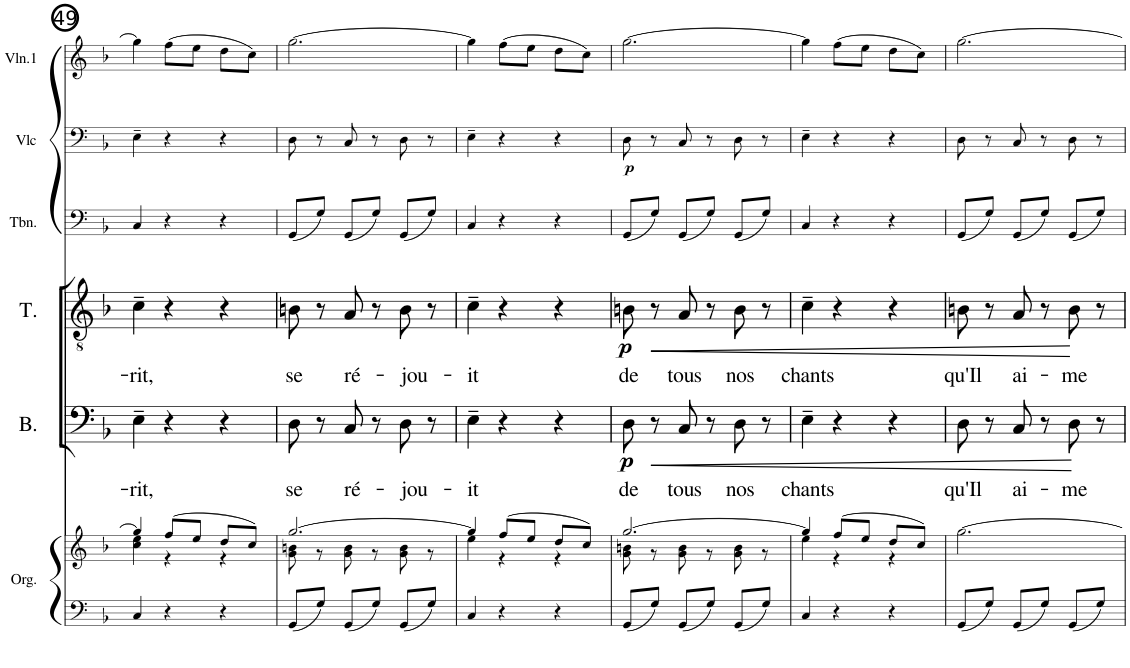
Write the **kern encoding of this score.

**kern	**kern	**kern	**text	**dynam	**kern	**text	**dynam	**kern	**kern	**dynam	**kern
*part6	*part6	*part5	*part5	*part5	*part4	*part4	*part4	*part3	*part2	*part2	*part1
*staff7	*staff6	*staff5	*staff5	*staff5	*staff4	*staff4	*staff4	*staff3	*staff2	*staff2	*staff1
*I"Orgue	*	*I"Bass	*	*	*I"Ténor	*	*	*I"Trombone	*I"Violoncelle	*	*I"Violon 1
*I'Org.	*	*I'B.	*	*	*I'T.	*	*	*I'Tbn.	*I'Vlc	*	*I'Vln.1
!!LO:PB:g=z
*clefF4	*clefG2	*clefF4	*	*	*clefGv2	*	*	*clefF4	*clefF4	*	*clefG2
*k[b-]	*k[b-]	*k[b-]	*	*	*k[b-]	*	*	*k[b-]	*k[b-]	*	*k[b-]
*M3/4	*M3/4	*M3/4	*	*	*M3/4	*	*	*M3/4	*M3/4	*	*M3/4
=49	=49	=49	=49	=49	=49	=49	=49	=49	=49	=49	=49
*	*^	*	*	*	*	*	*	*	*	*	*
!	!	!	!	!LO:LY:b	!	!	!LO:LY:b	!	!	!	!	!
4C/	4gg/]	4cc\ 4ee\	4E~\	-rit,	.	4c~\	-rit,	.	4C/	4E~\	.	4gg\]
4r	(8ff/L	4r	4r	.	.	4r	.	.	4r	4r	.	(8ff\L
.	8ee/J	.	.	.	.	.	.	.	.	.	.	8ee\J
4r	8dd/L	4r	4r	.	.	4r	.	.	4r	4r	.	8dd\L
.	8cc/J)	.	.	.	.	.	.	.	.	.	.	8cc\J)
=50	=50	=50	=50	=50	=50	=50	=50	=50	=50	=50	=50	=50
!	!	!	!	!LO:LY:b	!	!	!LO:LY:b	!	!	!	!	!
8GG/L	[2.gg/	8g\ 8bn\	8D\	se	.	8Bn\	se	.	(8GG/L	8D\	.	[2.gg\
8G/J	.	8r	8r	.	.	8r	.	.	8G/J)	8r	.	.
!	!	!	!	!LO:LY:b	!	!	!LO:LY:b	!	!	!	!	!
8GG/L	.	8g\ 8b\	8C/	ré-	.	8A/	ré-	.	(8GG/L	8C/	.	.
8G/J	.	8r	8r	.	.	8r	.	.	8G/J)	8r	.	.
!	!	!	!	!LO:LY:b	!	!	!LO:LY:b	!	!	!	!	!
8GG/L	.	8g\ 8b\	8D\	-jou-	.	8B\	-jou-	.	(8GG/L	8D\	.	.
8G/J	.	8r	8r	.	.	8r	.	.	8G/J)	8r	.	.
=51	=51	=51	=51	=51	=51	=51	=51	=51	=51	=51	=51	=51
!	!	!	!	!LO:LY:b	!	!	!LO:LY:b	!	!	!	!	!
4C/	4gg/]	4ee\	4E~\	-it	.	4c~\	-it	.	4C/	4E~\	.	4gg\]
4r	(8ff/L	4r	4r	.	.	4r	.	.	4r	4r	.	(8ff\L
.	8ee/J	.	.	.	.	.	.	.	.	.	.	8ee\J
4r	8dd/L	4r	4r	.	.	4r	.	.	4r	4r	.	8dd\L
.	8cc/J)	.	.	.	.	.	.	.	.	.	.	8cc\J)
=52	=52	=52	=52	=52	=52	=52	=52	=52	=52	=52	=52	=52
!	!	!	!	!LO:LY:b	!LO:DY:b	!	!LO:LY:b	!LO:DY:b	!	!	!LO:DY:b	!
8GG/L	[2.gg/	8g\ 8bn\	8D\	de	p	8Bn\	de	p	(8GG/L	8D\	p	[2.gg\
!	!	!	!	!	!LO:HP:b	!	!	!LO:HP:b	!	!	!	!
8G/J	.	8r	8r	.	<	8r	.	<	8G/J)	8r	.	.
!	!	!	!	!LO:LY:b	!	!	!LO:LY:b	!	!	!	!	!
8GG/L	.	8g\ 8b\	8C/	tous	.	8A/	tous	.	(8GG/L	8C/	.	.
8G/J	.	8r	8r	.	.	8r	.	.	8G/J)	8r	.	.
!	!	!	!	!LO:LY:b	!	!	!LO:LY:b	!	!	!	!	!
8GG/L	.	8g\ 8b\	8D\	nos	.	8B\	nos	.	(8GG/L	8D\	.	.
8G/J	.	8r	8r	.	.	8r	.	.	8G/J)	8r	.	.
*	*v	*v	*	*	*	*	*	*	*	*	*	*
.	.	.	.	[	.	.	[	.	.	.	.
=53	=53	=53	=53	=53	=53	=53	=53	=53	=53	=53	=53
*	*^	*	*	*	*	*	*	*	*	*	*
!	!	!	!	!LO:LY:b	!	!	!LO:LY:b	!	!	!	!	!
4C/	4gg/]	4ee\	4E~\	chants	.	4c~\	chants	.	4C/	4E~\	.	4gg\]
4r	(8ff/L	4r	4r	.	.	4r	.	.	4r	4r	.	(8ff\L
.	8ee/J	.	.	.	.	.	.	.	.	.	.	8ee\J
4r	8dd/L	4r	4r	.	.	4r	.	.	4r	4r	.	8dd\L
.	8cc/J)	.	.	.	.	.	.	.	.	.	.	8cc\J)
*	*v	*v	*	*	*	*	*	*	*	*	*	*
=54	=54	=54	=54	=54	=54	=54	=54	=54	=54	=54	=54
!	!	!	!LO:LY:b	!	!	!LO:LY:b	!	!	!	!	!
8GG/L	[2.gg\	8D\	qu'Il	.	8Bn\	qu'Il	.	(8GG/L	8D\	.	[2.gg\
8G/J	.	8r	.	.	8r	.	.	8G/J)	8r	.	.
!	!	!	!LO:LY:b	!	!	!LO:LY:b	!	!	!	!	!
8GG/L	.	8C/	ai-	.	8A/	ai-	.	(8GG/L	8C/	.	.
8G/J	.	8r	.	.	8r	.	.	8G/J)	8r	.	.
!	!	!	!LO:LY:b	!	!	!LO:LY:b	!	!	!	!	!
8GG/L	.	8D\	-me	.	8B\	-me	.	(8GG/L	8D\	.	.
8G/J	.	8r	.	.	8r	.	.	8G/J)	8r	.	.
=	=	=	=	=	=	=	=	=	=	=	=
*-	*-	*-	*-	*-	*-	*-	*-	*-	*-	*-	*-
